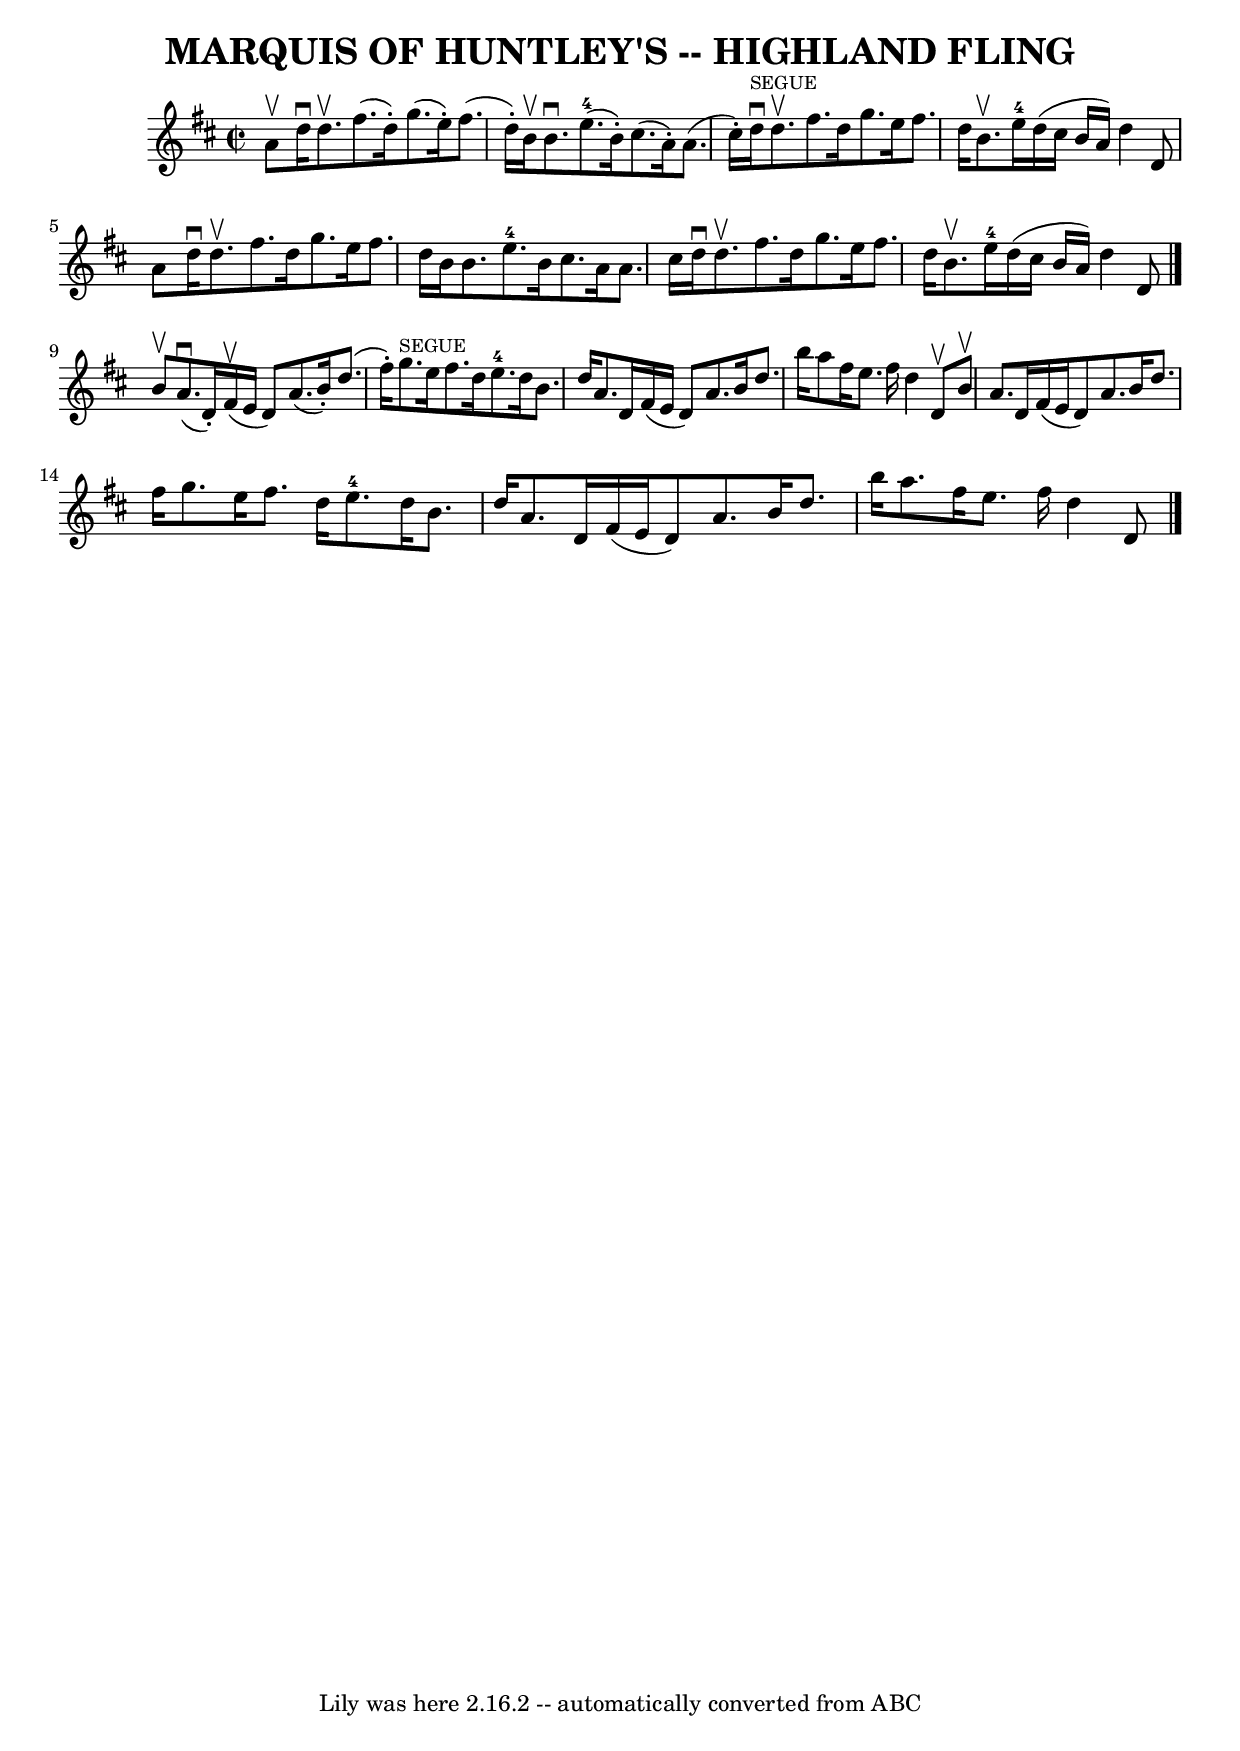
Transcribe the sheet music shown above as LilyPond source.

\version "2.16.2"
\include "Mammoth.ily"
\header {
  %% book = "Ryan's Mammoth Collection of Fiddle Tunes"
  crossRefNumber = "1"
  footnotes = "\\\\Can be used as a Strathspey"
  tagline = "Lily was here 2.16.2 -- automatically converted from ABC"
  title = "MARQUIS OF HUNTLEY'S -- HIGHLAND FLING"

}
voicedefault =  {


  \override Staff.TimeSignature #'style = #'C
  \time 2/2 
  \key d \major
  a'8^\upbow       |
  d''16^\downbow d''8. 
  ^\upbow fis''8. (d''16 -.) g''8. (e''16 -.) fis''8. (d''16 
  -.)   |
  b'16^\upbow b'8.^\downbow e''8.-4(b'16 -.)   
  cis''8. (a'16 -.) a'8. (cis''16 -.)       |
  d''16 
  ^\segue^\downbow d''8.^\upbow fis''8. d''16 g''8. e''16    
  fis''8. d''16    |
  b'8.^\upbow e''16-4 d''16 (cis''16    
  b'16 a'16) d''4 d'8 a'8    |
  |
  d''16 
  ^\downbow d''8.^\upbow fis''8. d''16 g''8. e''16 fis''8.    
  d''16    |
  b'16 b'8. e''8.-4 b'16 cis''8. a'16    
  a'8. cis''16    |
  d''16^\downbow d''8.^\upbow fis''8.    
  d''16 g''8. e''16 fis''8. d''16    |
  b'8.^\upbow e''16 
  -4 d''16 (cis''16 b'16 a'16) d''4 d'8    \bar "|." b'8 
  ^\upbow       |
  a'8. (^\downbow d'16 -.) fis'16 (^\upbow   
  e'16 d'8) a'8. (b'16 -.) d''8. (fis''16 -.)   |
  
  g''8.^\segue e''16 fis''8. d''16 e''8.-4 d''16 b'8.    
  d''16        |
  a'8. d'16 fis'16 (e'16 d'8) a'8.    
  b'16 d''8. b''16    |
  a''8 fis''16 e''8. fis''16    
  d''4 d'8^\upbow b'8^\upbow   |
  |
  a'8. d'16    
  fis'16 (e'16 d'8) a'8. b'16 d''8. fis''16    |
  
  g''8. e''16 fis''8. d''16 e''8.-4 d''16 b'8. d''16     
  |
  a'8. d'16 fis'16 (e'16 d'8) a'8. b'16    
  d''8. b''16    |
  a''8. fis''16 e''8. fis''16 d''4    
  d'8    \bar "|."   

}

\score{
  <<

    \context Staff="default"
    {
      \voicedefault 
      
    }

  >>
  \layout {
    
  }
  \midi {
  }

}
